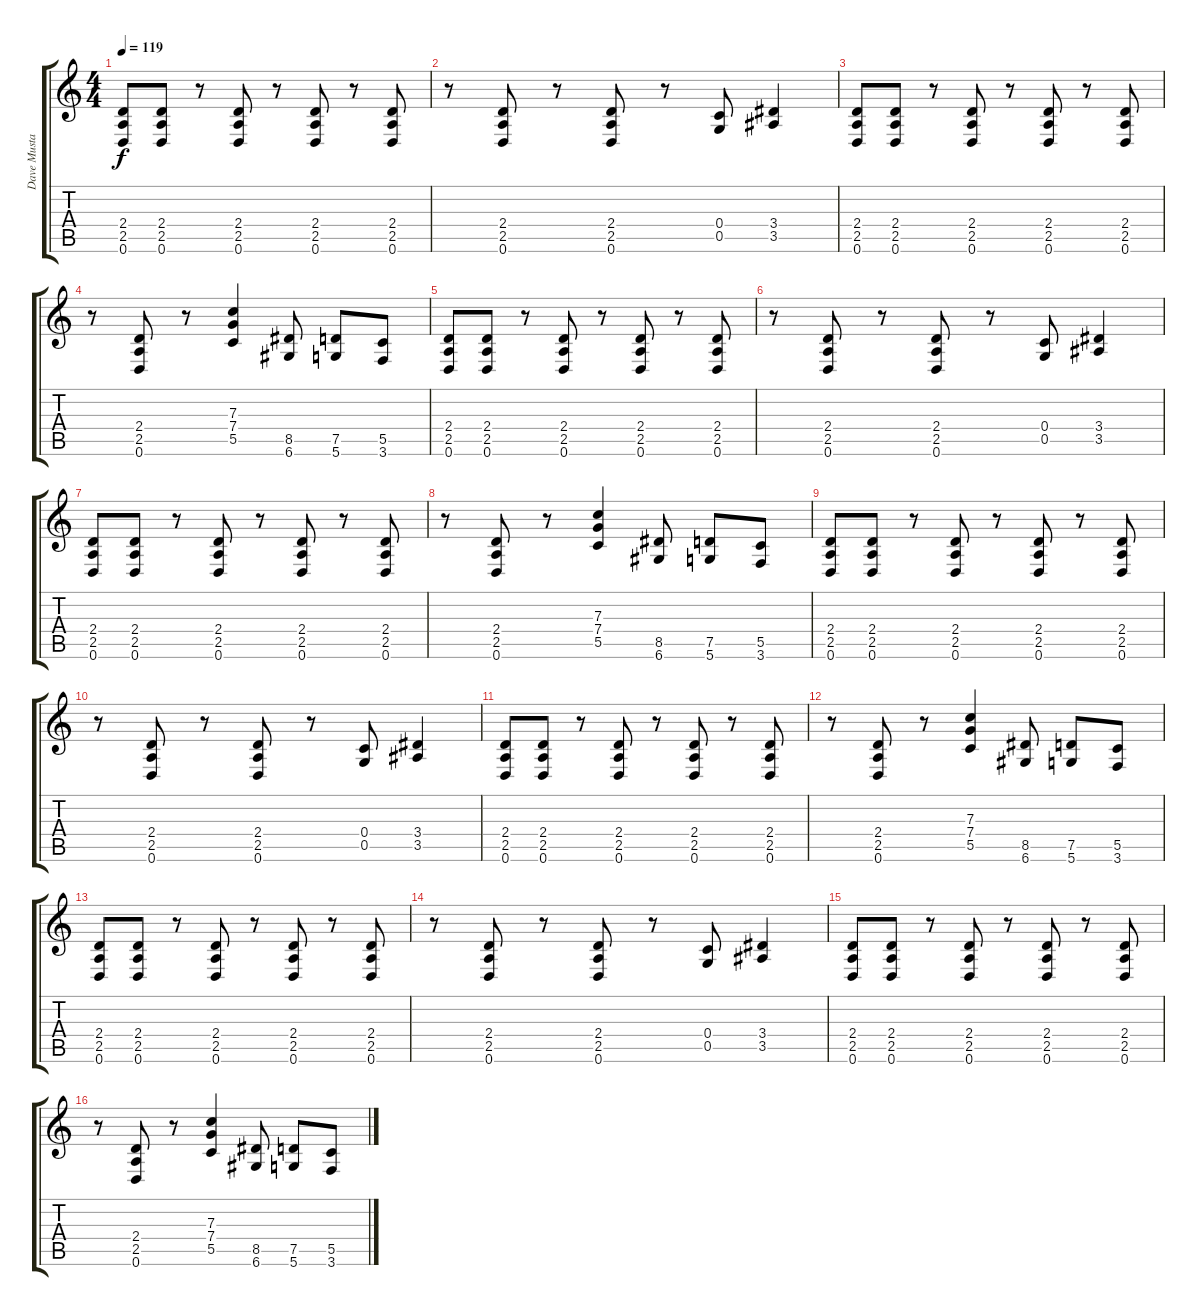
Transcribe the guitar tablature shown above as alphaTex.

\track ("Dave Mustaine" "Dave Musta") {instrument electricguitarclean}
\staff {score tabs}
\tuning (D4 A3 F3 C3 G2 D2) {hide}
\ts (4 4)
\tempo 119
\clef g2
\ks c
(2.4 2.5 0.6).8{dy f instrument distortionguitar} (2.4 2.5 0.6).8 r.8 (2.4 2.5 0.6).8 r.8 (2.4 2.5 0.6).8 r.8 (2.4 2.5 0.6).8 |
r.8 (2.4 2.5 0.6).8 r.8 (2.4 2.5 0.6).8 r.8 (0.4 0.5).8 (3.4 3.5).4 |
(2.4 2.5 0.6).8{instrument distortionguitar} (2.4 2.5 0.6).8 r.8 (2.4 2.5 0.6).8 r.8 (2.4 2.5 0.6).8 r.8 (2.4 2.5 0.6).8 |
r.8 (2.4 2.5 0.6).8 r.8 (7.3 7.4 5.5).4 (8.5 6.6).8 (7.5 5.6).8 (5.5 3.6).8 |
(2.4 2.5 0.6).8{instrument distortionguitar} (2.4 2.5 0.6).8 r.8 (2.4 2.5 0.6).8 r.8 (2.4 2.5 0.6).8 r.8 (2.4 2.5 0.6).8 |
r.8 (2.4 2.5 0.6).8 r.8 (2.4 2.5 0.6).8 r.8 (0.4 0.5).8 (3.4 3.5).4 |
(2.4 2.5 0.6).8{instrument distortionguitar} (2.4 2.5 0.6).8 r.8 (2.4 2.5 0.6).8 r.8 (2.4 2.5 0.6).8 r.8 (2.4 2.5 0.6).8 |
r.8 (2.4 2.5 0.6).8 r.8 (7.3 7.4 5.5).4 (8.5 6.6).8 (7.5 5.6).8 (5.5 3.6).8 |
(2.4 2.5 0.6).8{instrument distortionguitar} (2.4 2.5 0.6).8 r.8 (2.4 2.5 0.6).8 r.8 (2.4 2.5 0.6).8 r.8 (2.4 2.5 0.6).8 |
r.8 (2.4 2.5 0.6).8 r.8 (2.4 2.5 0.6).8 r.8 (0.4 0.5).8 (3.4 3.5).4 |
(2.4 2.5 0.6).8{instrument distortionguitar} (2.4 2.5 0.6).8 r.8 (2.4 2.5 0.6).8 r.8 (2.4 2.5 0.6).8 r.8 (2.4 2.5 0.6).8 |
r.8 (2.4 2.5 0.6).8 r.8 (7.3 7.4 5.5).4 (8.5 6.6).8 (7.5 5.6).8 (5.5 3.6).8 |
(2.4 2.5 0.6).8{instrument distortionguitar} (2.4 2.5 0.6).8 r.8 (2.4 2.5 0.6).8 r.8 (2.4 2.5 0.6).8 r.8 (2.4 2.5 0.6).8 |
r.8 (2.4 2.5 0.6).8 r.8 (2.4 2.5 0.6).8 r.8 (0.4 0.5).8 (3.4 3.5).4 |
(2.4 2.5 0.6).8{instrument distortionguitar} (2.4 2.5 0.6).8 r.8 (2.4 2.5 0.6).8 r.8 (2.4 2.5 0.6).8 r.8 (2.4 2.5 0.6).8 |
r.8 (2.4 2.5 0.6).8 r.8 (7.3 7.4 5.5).4 (8.5 6.6).8 (7.5 5.6).8 (5.5 3.6).8
